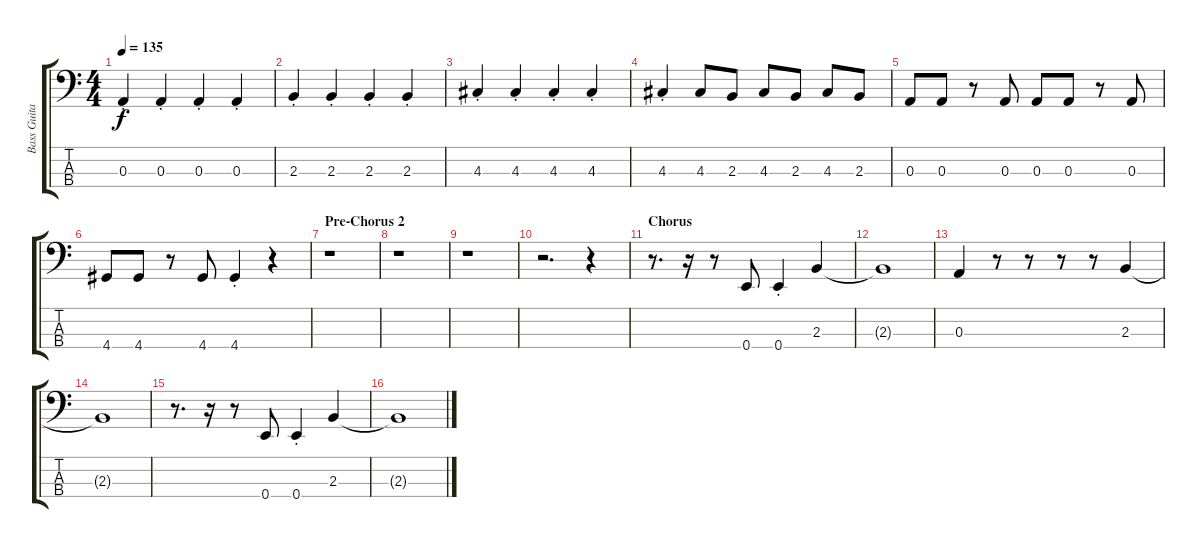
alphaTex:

\track ("Bass Guitar" "Bass Guita") {instrument electricbasspick}
\staff {score tabs}
\tuning (G2 D2 A1 E1) {hide}
\ts (4 4)
\tempo 135
\clef f4
\ks c
0.3{st}.4{dy f} 0.3{st}.4 0.3{st}.4 0.3{st}.4 |
2.3{st}.4 2.3{st}.4 2.3{st}.4 2.3{st}.4 |
4.3{st}.4 4.3{st}.4 4.3{st}.4 4.3{st}.4 |
4.3{st}.4 4.3.8 2.3.8 4.3.8 2.3.8 4.3.8 2.3.8 |
0.3.8 0.3.8 r.8 0.3.8 0.3.8 0.3.8 r.8 0.3.8 |
4.4.8 4.4.8 r.8 4.4.8 4.4{st}.4 r.4 |
\section ("" "Pre-Chorus 2")
r.1 |
r.1 |
r.1 |
r.2{d} r.4 |
\section ("" "Chorus")
r.8{d} r.16 r.8 0.4.8 0.4{st}.4 2.3.4 |
2.3{t}.1 |
0.3.4 r.8 r.8 r.8 r.8 2.3.4 |
2.3{t}.1 |
r.8{d} r.16 r.8 0.4.8 0.4{st}.4 2.3.4 |
2.3{t}.1
